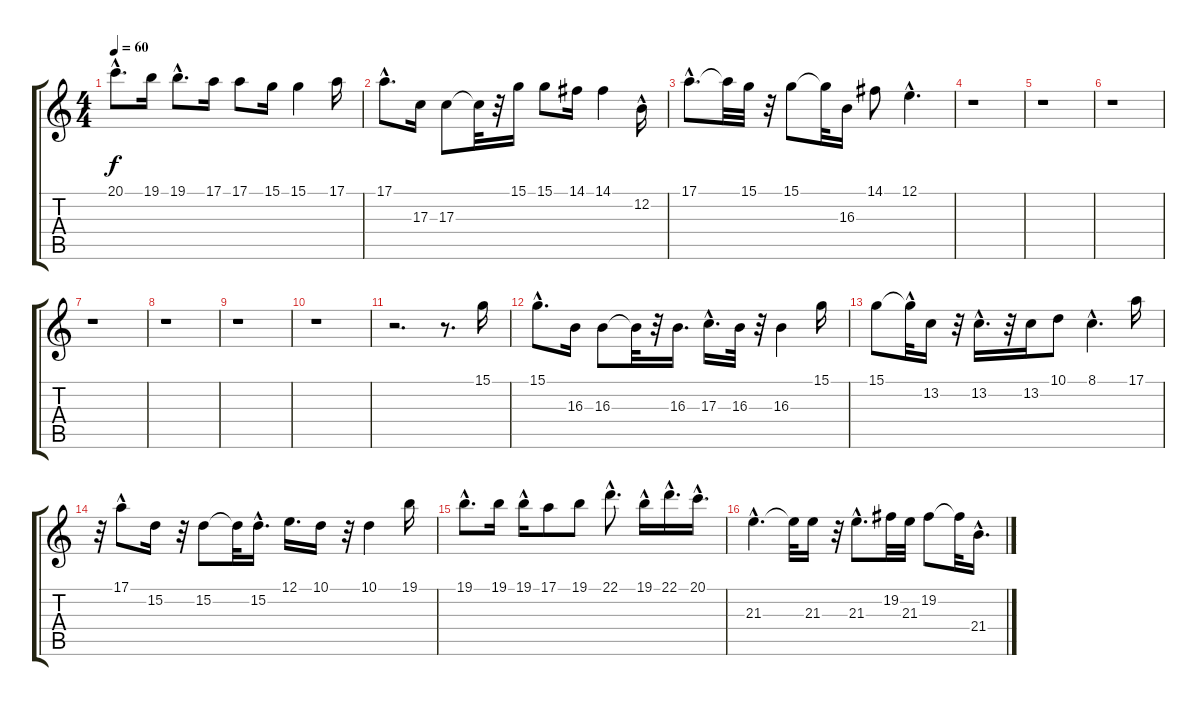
\track "" {instrument panflute}
\staff {score tabs}
\tuning (E4 B3 G3 D3 A2 E2) {hide}
\ts (4 4)
\tempo 60
\clef g2
\ks c
20.1{hac}.8{d dy f} 19.1.16 19.1{hac}.8{d} 17.1.16 17.1.8 15.1.16 15.1.4 17.1.16 |
17.1{hac}.8{d} 17.3.16 17.3.8 17.3{t}.32 r.32 15.1.16 15.1.8 14.1.16 14.1.4 12.2{hac}.16 |
17.1{hac}.8{d} 17.1{t}.32 15.1.32 r.32 15.1.8 15.1{t}.32 16.3.16 14.1.8 12.1{hac}.4{d} |
r.1 |
r.1 |
r.1 |
r.1 |
r.1 |
r.1 |
r.1 |
r.2{d} r.8{d} 15.1.16 |
15.1{hac}.8{d} 16.3.16 16.3.8 16.3{t}.32 r.32 16.3.16{d} 17.3{hac}.16{d} 16.3.32 r.32 16.3.4 15.1.16 |
15.1.8 15.1{hac t}.32 13.2.16 r.32 13.2{hac}.16{d} r.32 13.2.16 10.1.8 8.1{hac}.4{d} 17.1.16 |
r.32 17.1{hac}.8 15.2.16 r.32 15.2.8 15.2{t}.32 15.2{hac}.16{d} 12.1.16{d} 10.1.16 r.32 10.1.4 19.1.16 |
19.1{hac}.8{d} 19.1.16 19.1{hac}.16 17.1.8 19.1.8 22.1{hac}.8{d} 19.1{hac}.16 22.1{hac}.16{d} 20.1{hac}.16{d} |
21.3{hac}.4{d} 21.3{t}.32 21.3.16 r.32 21.3{hac}.8{d} 19.2.32 21.3.32 19.2.8 19.2{t}.32 21.4{hac}.16{d}
